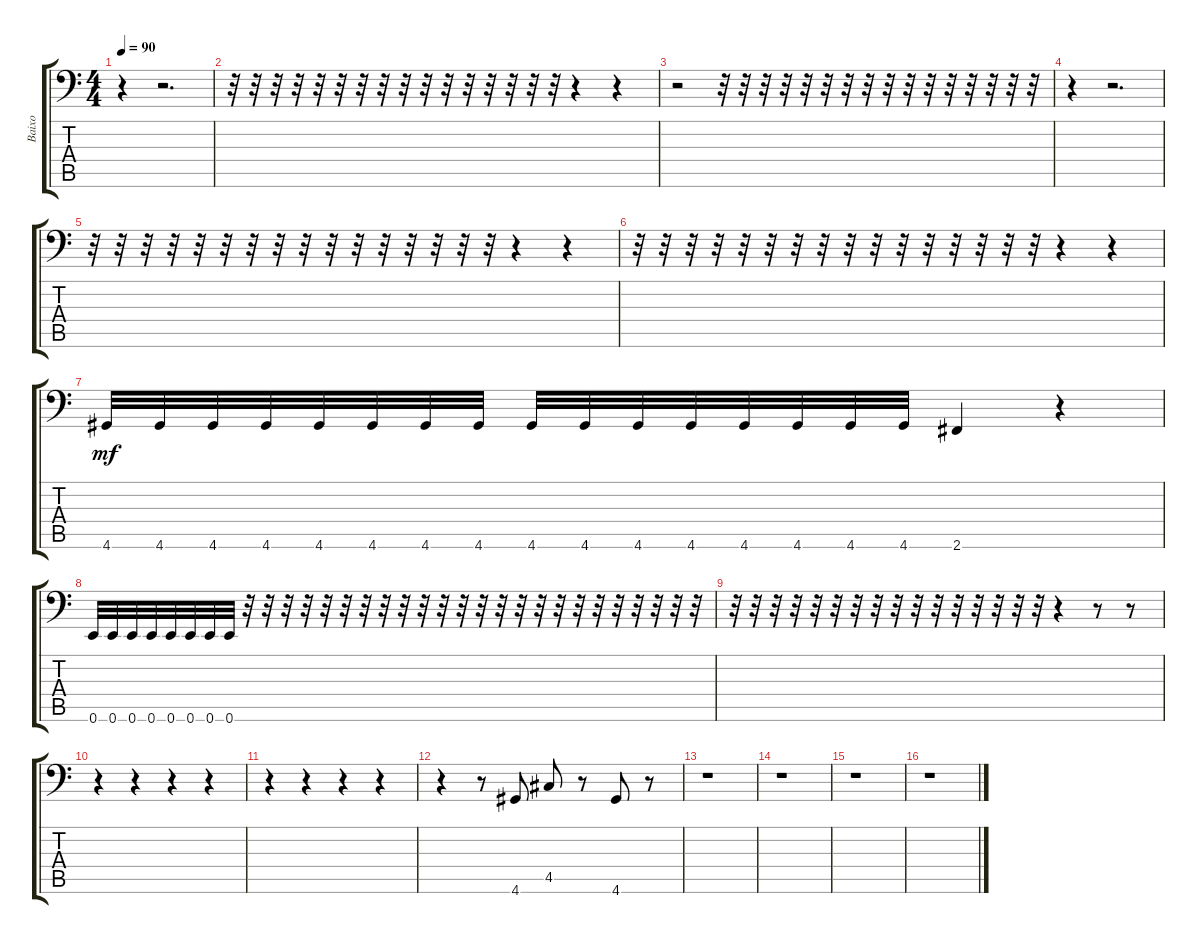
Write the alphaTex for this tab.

\track ("Baixo" "Baixo") {instrument electricbasspick}
\staff {score tabs}
\tuning (E3 B2 G2 D2 A1 E1) {hide}
\ts (4 4)
\tempo 90
\clef f4
\ks c
r.4{dy mf} r.2{d} |
r.32 r.32 r.32 r.32 r.32 r.32 r.32 r.32 r.32 r.32 r.32 r.32 r.32 r.32 r.32 r.32 r.4 r.4 |
r.2 r.32 r.32 r.32 r.32 r.32 r.32 r.32 r.32 r.32 r.32 r.32 r.32 r.32 r.32 r.32 r.32 |
r.4 r.2{d} |
r.32 r.32 r.32 r.32 r.32 r.32 r.32 r.32 r.32 r.32 r.32 r.32 r.32 r.32 r.32 r.32 r.4 r.4 |
r.32 r.32 r.32 r.32 r.32 r.32 r.32 r.32 r.32 r.32 r.32 r.32 r.32 r.32 r.32 r.32 r.4 r.4 |
4.6.32 4.6.32 4.6.32 4.6.32 4.6.32 4.6.32 4.6.32 4.6.32 4.6.32 4.6.32 4.6.32 4.6.32 4.6.32 4.6.32 4.6.32 4.6.32 2.6.4 r.4 |
0.6.32 0.6.32 0.6.32 0.6.32 0.6.32 0.6.32 0.6.32 0.6.32 r.32 r.32 r.32 r.32 r.32 r.32 r.32 r.32 r.32 r.32 r.32 r.32 r.32 r.32 r.32 r.32 r.32 r.32 r.32 r.32 r.32 r.32 r.32 r.32 |
r.32 r.32 r.32 r.32 r.32 r.32 r.32 r.32 r.32 r.32 r.32 r.32 r.32 r.32 r.32 r.32 r.4 r.8 r.8 |
r.4 r.4 r.4 r.4 |
r.4 r.4 r.4 r.4 |
r.4 r.8 4.6.8 4.5.8 r.8 4.6.8 r.8 |
r.1 |
r.1 |
r.1 |
r.1
